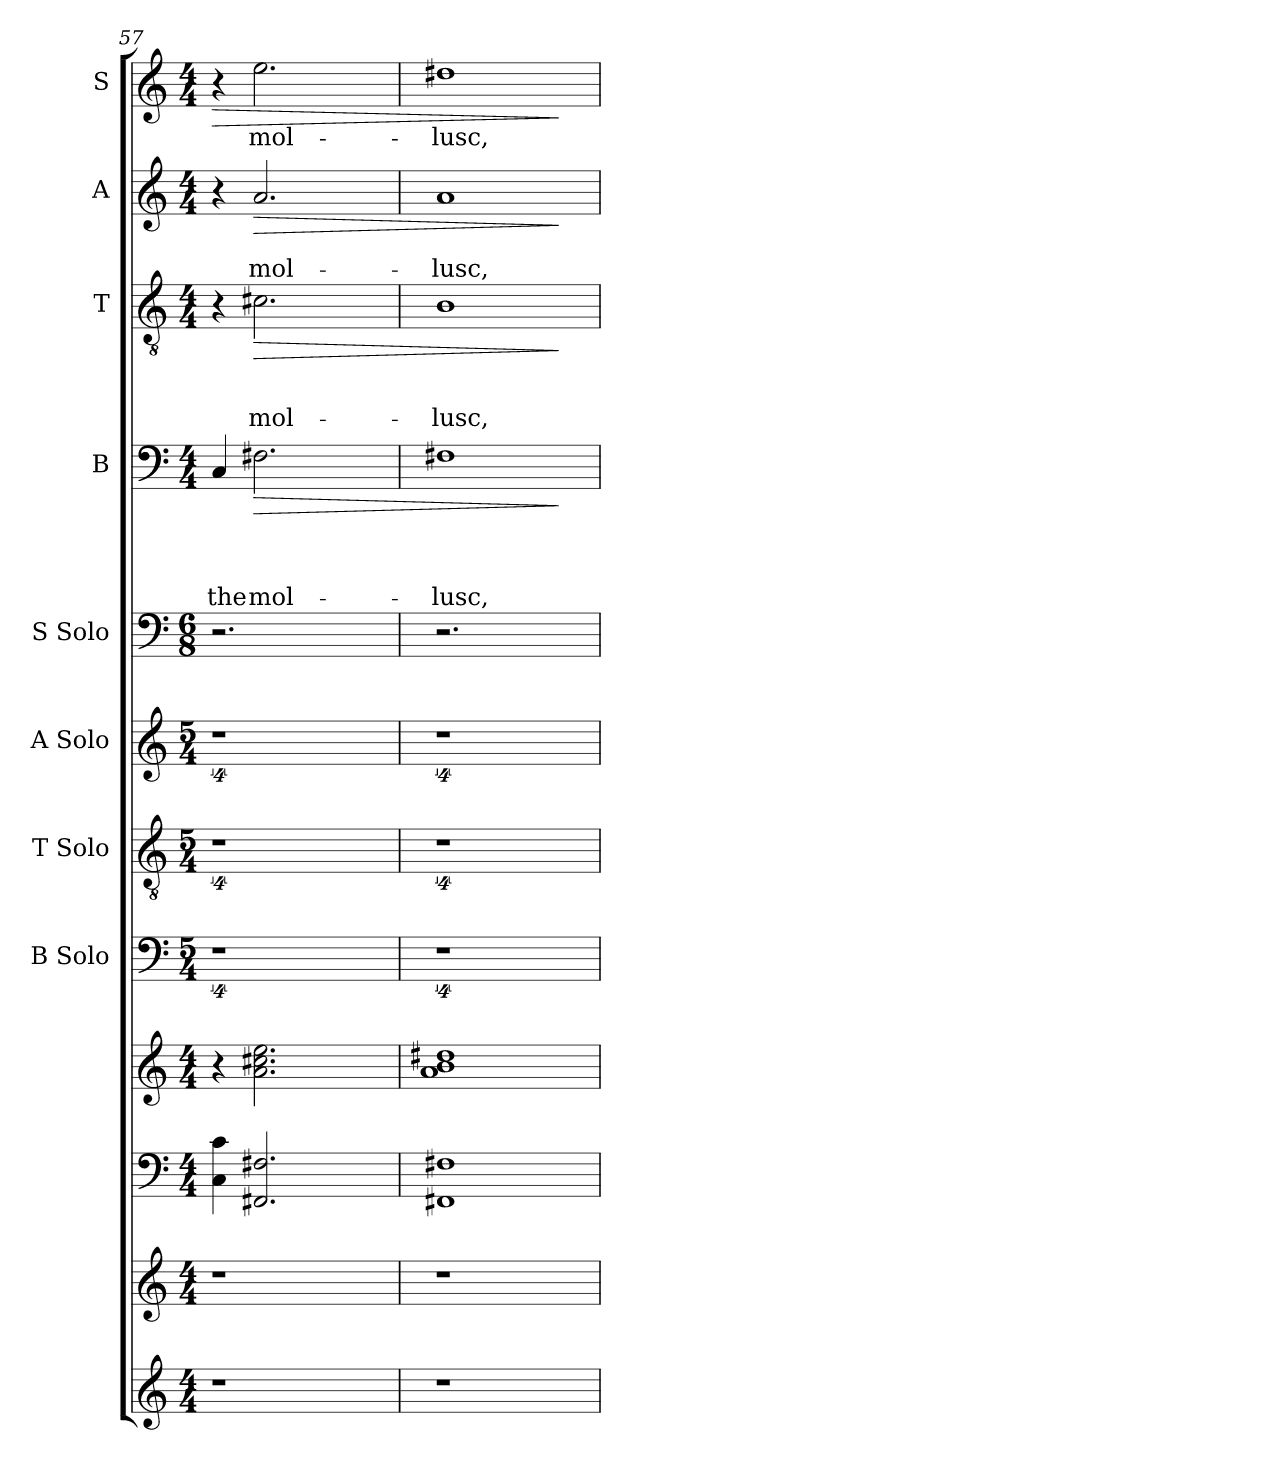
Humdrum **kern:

**kern	**kern	**kern	**kern	**kern	**kern	**kern	**kern	**kern	**text	**text	**text	**text	**dynam	**kern	**text	**text	**text	**dynam	**kern	**text	**text	**dynam	**kern	**text	**dynam
*part12	*part11	*part10	*part9	*part8	*part7	*part6	*part5	*part4	*part4	*part4	*part4	*part4	*part4	*part3	*part3	*part3	*part3	*part3	*part2	*part2	*part2	*part2	*part1	*part1	*part1
*staff12	*staff11	*staff10	*staff9	*staff8	*staff7	*staff6	*staff5	*staff4	*staff4	*staff4	*staff4	*staff4	*staff4	*staff3	*staff3	*staff3	*staff3	*staff3	*staff2	*staff2	*staff2	*staff2	*staff1	*staff1	*staff1
*	*	*	*	*I"B Solo	*I"T Solo	*I"A Solo	*I"S Solo	*I"B	*	*	*	*	*	*I"T	*	*	*	*	*I"A	*	*	*	*I"S	*	*
*clefG2	*clefG2	*clefF4	*clefG2	*clefF4	*clefGv2	*clefG2	*clefF4	*clefF4	*	*	*	*	*	*clefGv2	*	*	*	*	*clefG2	*	*	*	*clefG2	*	*
*k[]	*k[]	*k[]	*k[]	*k[]	*k[]	*k[]	*k[]	*k[]	*	*	*	*	*	*k[]	*	*	*	*	*k[]	*	*	*	*k[]	*	*
*C:	*C:	*C:	*C:	*C:	*C:	*C:	*C:	*C:	*	*	*	*	*	*C:	*	*	*	*	*C:	*	*	*	*C:	*	*
*M4/4	*M4/4	*M4/4	*M4/4	*M5/4	*M5/4	*M5/4	*M6/8	*M4/4	*	*	*	*	*	*M4/4	*	*	*	*	*M4/4	*	*	*	*M4/4	*	*
=57	=57	=57	=57	=57	=57	=57	=57	=57	=57	=57	=57	=57	=57	=57	=57	=57	=57	=57	=57	=57	=57	=57	=57	=57	=57
!	!	!	!	!	!	!	!	!	!	!	!	!LO:LY:b	!	!	!	!	!	!	!	!	!	!	!	!	!LO:HP:b
1r	1r	4C\ 4c\	4r	4%5r	4%5r	4%5r	2.r	4C/	.	.	.	the	.	4r	.	.	.	.	4r	.	.	.	4r	.	>
!	!	!	!	!	!	!	!	!	!	!	!	!LO:LY:b	!LO:HP:b	!	!	!	!LO:LY:b	!LO:HP:b	!	!	!LO:LY:b	!LO:HP:b	!	!LO:LY:b	!
.	.	2.FF#X/ 2.F#X/	2.a\ 2.cc#X\ 2.ee\	.	.	.	.	2.F#X\	.	.	.	mol-	>	2.c#X\	.	.	mol-	>	2.a/	.	mol-	>	2.ee\	mol-	.
.	.	.	.	.	.	.	2ryy	.	.	.	.	.	.	.	.	.	.	.	.	.	.	.	.	.	.
4ryy	4ryy	4ryy	4ryy	.	.	.	.	4ryy	.	.	.	.	.	4ryy	.	.	.	.	4ryy	.	.	.	4ryy	.	.
=58	=58	=58	=58	=58	=58	=58	=58	=58	=58	=58	=58	=58	=58	=58	=58	=58	=58	=58	=58	=58	=58	=58	=58	=58	=58
!	!	!	!	!	!	!	!	!	!	!	!	!LO:LY:b	!	!	!	!	!LO:LY:b	!	!	!	!LO:LY:b	!	!	!LO:LY:b	!
1r	1r	1FF#X 1F#X	1a 1b 1dd#X	4%5r	4%5r	4%5r	2.r	1F#X	.	.	.	-lusc,	.	1B	.	.	-lusc,	.	1a	.	-lusc,	.	1dd#X	-lusc,	.
.	.	.	.	.	.	.	2ryy	.	.	.	.	.	.	.	.	.	.	.	.	.	.	.	.	.	.
4ryy	4ryy	4ryy	4ryy	.	.	.	.	4ryy	.	.	.	.	]	4ryy	.	.	.	]	4ryy	.	.	]	4ryy	.	]
=	=	=	=	=	=	=	=	=	=	=	=	=	=	=	=	=	=	=	=	=	=	=	=	=	=
*-	*-	*-	*-	*-	*-	*-	*-	*-	*-	*-	*-	*-	*-	*-	*-	*-	*-	*-	*-	*-	*-	*-	*-	*-	*-
